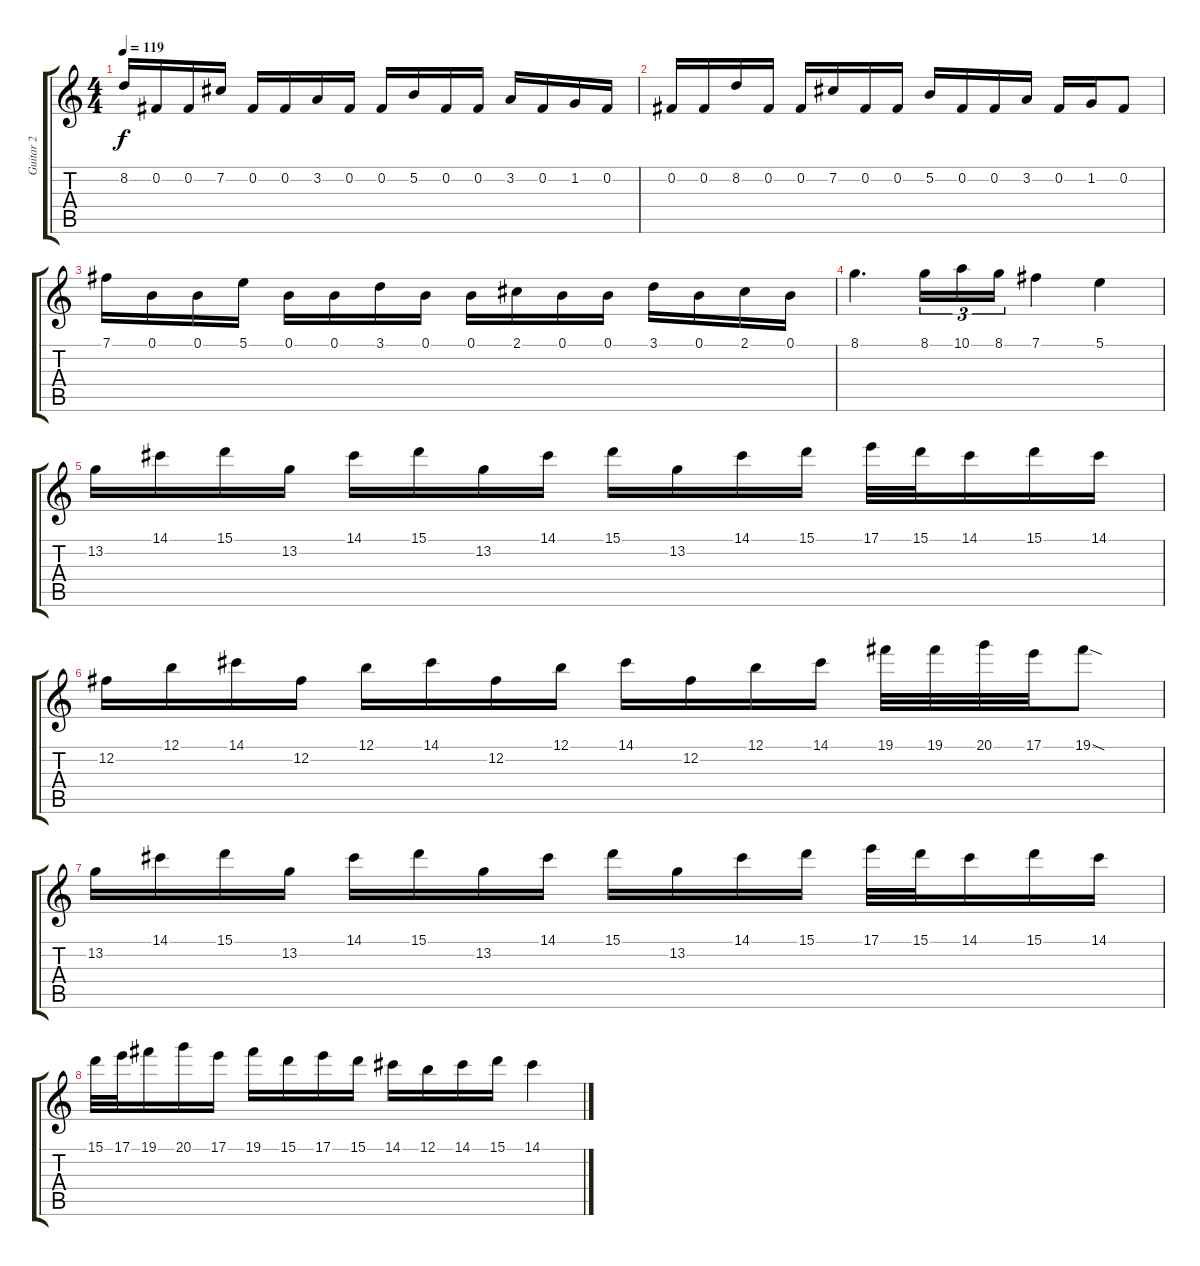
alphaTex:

\track ("Guitar 2" "Guitar 2") {instrument distortionguitar}
\staff {score tabs}
\tuning (B3 Gb3 E3 B2 Gb2 B1) {hide}
\ts (4 4)
\tempo 119
\clef g2
\ks c
8.2.16{dy f} 0.2.16 0.2.16 7.2.16 0.2.16 0.2.16 3.2.16 0.2.16 0.2.16 5.2.16 0.2.16 0.2.16 3.2.16 0.2.16 1.2.16 0.2.16 |
0.2.16 0.2.16 8.2.16 0.2.16 0.2.16 7.2.16 0.2.16 0.2.16 5.2.16 0.2.16 0.2.16 3.2.16 0.2.16 1.2.16 0.2.8 |
7.1.16 0.1.16 0.1.16 5.1.16 0.1.16 0.1.16 3.1.16 0.1.16 0.1.16 2.1.16 0.1.16 0.1.16 3.1.16 0.1.16 2.1.16 0.1.16 |
8.1.4{d} 8.1.16{tu (3 2)} 10.1.16{tu (3 2)} 8.1.16{tu (3 2)} 7.1.4 5.1.4 |
13.2.16 14.1.16 15.1.16 13.2.16 14.1.16 15.1.16 13.2.16 14.1.16 15.1.16 13.2.16 14.1.16 15.1.16 17.1.32 15.1.32 14.1.16 15.1.16 14.1.16 |
12.2.16 12.1.16 14.1.16 12.2.16 12.1.16 14.1.16 12.2.16 12.1.16 14.1.16 12.2.16 12.1.16 14.1.16 19.1.32 19.1.32 20.1.32 17.1.32 19.1{sod}.8 |
13.2.16 14.1.16 15.1.16 13.2.16 14.1.16 15.1.16 13.2.16 14.1.16 15.1.16 13.2.16 14.1.16 15.1.16 17.1.32 15.1.32 14.1.16 15.1.16 14.1.16 |
15.1.32 17.1.32 19.1.16 20.1.16 17.1.16 19.1.16 15.1.16 17.1.16 15.1.16 14.1.16 12.1.16 14.1.16 15.1.16 14.1.4
